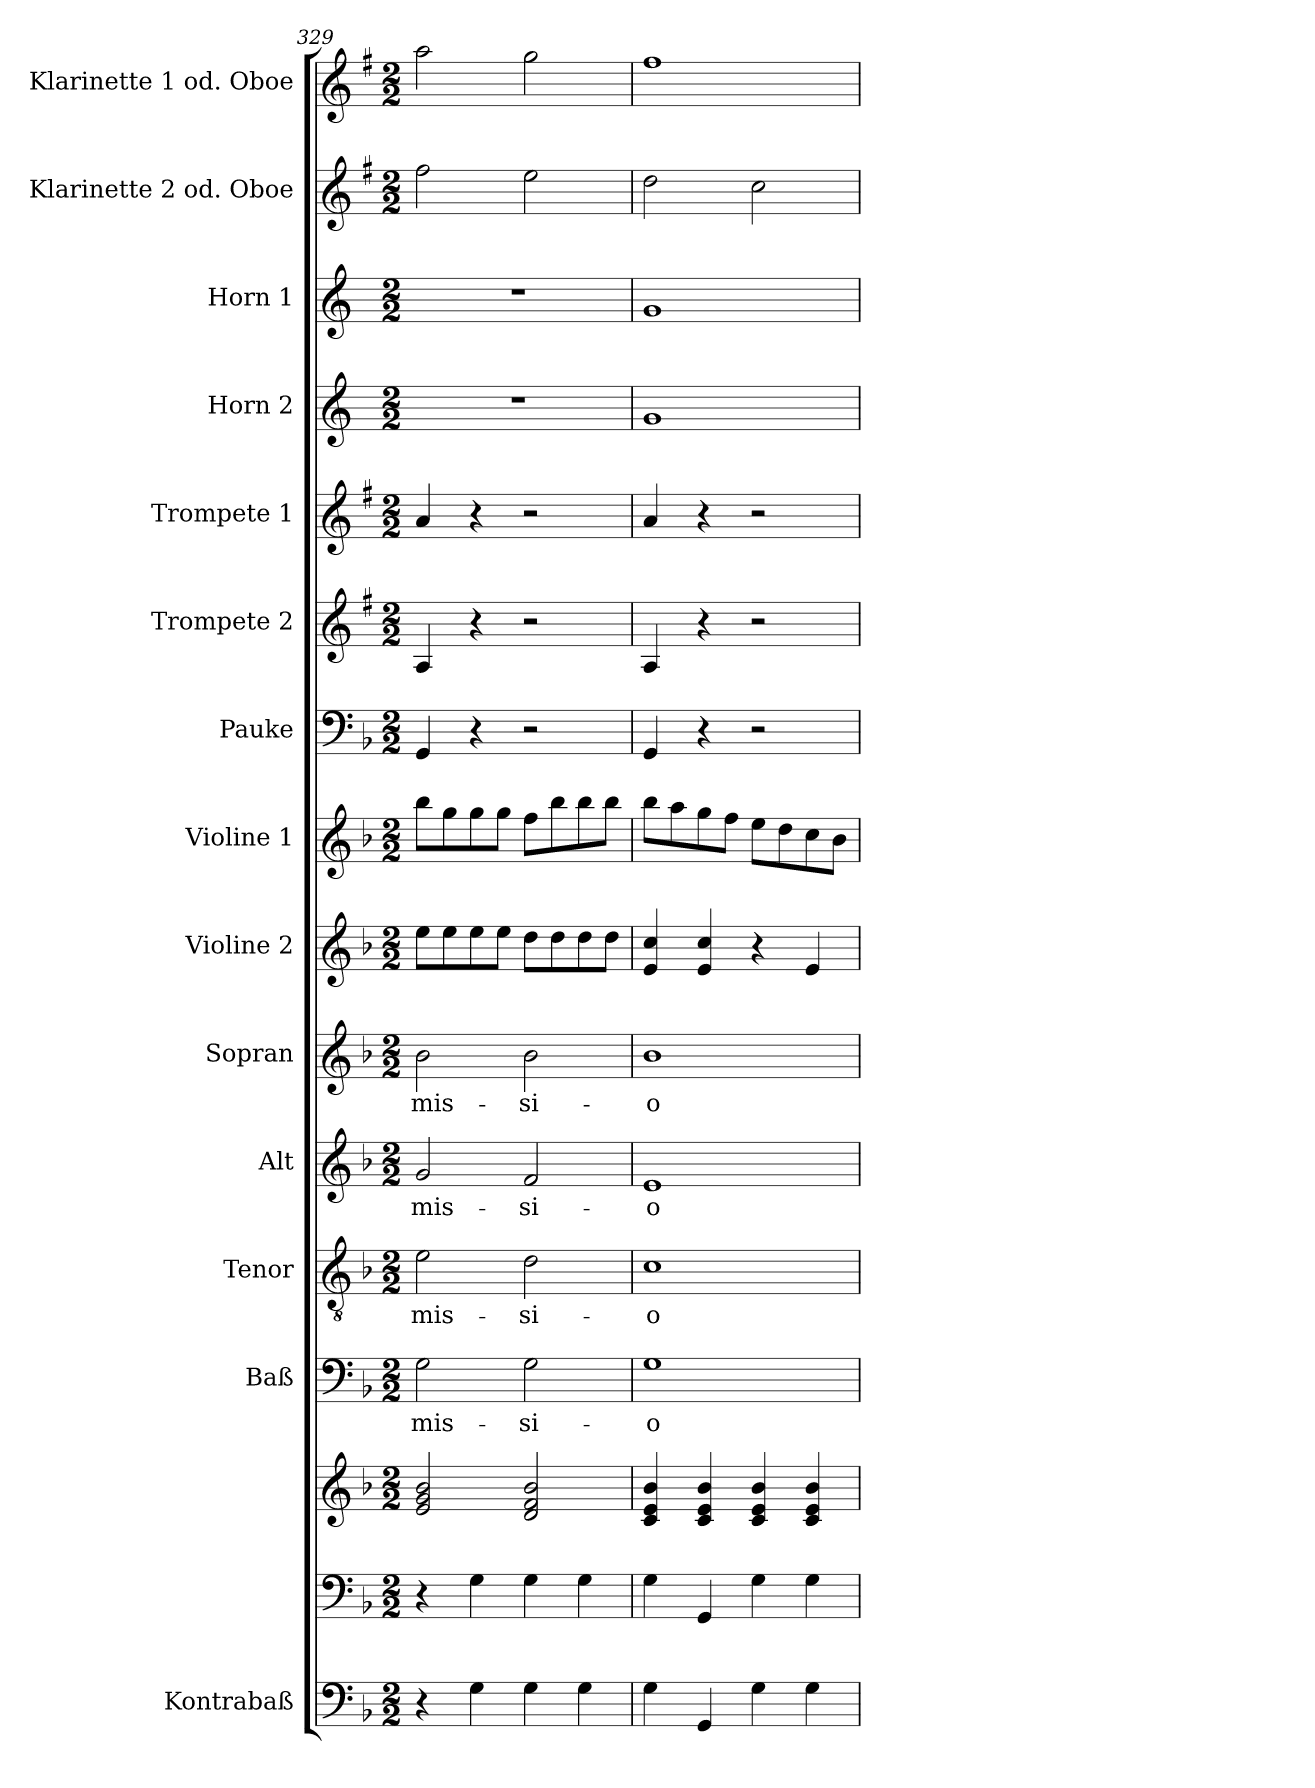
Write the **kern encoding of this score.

**kern	**kern	**kern	**kern	**text	**kern	**text	**kern	**text	**kern	**text	**kern	**kern	**kern	**kern	**kern	**kern	**kern	**kern	**kern
*part15	*part14	*part14	*part13	*part13	*part12	*part12	*part11	*part11	*part10	*part10	*part9	*part8	*part7	*part6	*part5	*part4	*part3	*part2	*part1
*staff16	*staff15	*staff14	*staff13	*staff13	*staff12	*staff12	*staff11	*staff11	*staff10	*staff10	*staff9	*staff8	*staff7	*staff6	*staff5	*staff4	*staff3	*staff2	*staff1
*I"Kontrabaß	*	*	*I"Baß	*	*I"Tenor	*	*I"Alt	*	*I"Sopran	*	*I"Violine 2	*I"Violine 1	*I"Pauke	*I"Trompete 2	*I"Trompete 1	*I"Horn 2	*I"Horn 1	*I"Klarinette 2 od. Oboe	*I"Klarinette 1 od. Oboe
*	*	*	*	*	*	*	*	*	*	*	*	*	*	*I'Tpt	*I'Tpt	*I'Hn	*I'Hn	*	*
*clefF4	*clefF4	*clefG2	*clefF4	*	*clefGv2	*	*clefG2	*	*clefG2	*	*clefG2	*clefG2	*clefF4	*clefG2	*clefG2	*clefG2	*clefG2	*clefG2	*clefG2
*ITrd7c12	*	*	*	*	*	*	*	*	*	*	*	*	*	*ITrd1c2	*ITrd1c2	*ITrd4c7	*ITrd4c7	*ITrd1c2	*ITrd1c2
*k[b-]	*k[b-]	*k[b-]	*k[b-]	*	*k[b-]	*	*k[b-]	*	*k[b-]	*	*k[b-]	*k[b-]	*k[b-]	*k[b-]	*k[b-]	*k[b-]	*k[b-]	*k[b-]	*k[b-]
*F:	*F:	*F:	*F:	*	*F:	*	*F:	*	*F:	*	*F:	*F:	*F:	*F:	*F:	*F:	*F:	*F:	*F:
*M2/2	*M2/2	*M2/2	*M2/2	*	*M2/2	*	*M2/2	*	*M2/2	*	*M2/2	*M2/2	*M2/2	*M2/2	*M2/2	*M2/2	*M2/2	*M2/2	*M2/2
=329	=329	=329	=329	=329	=329	=329	=329	=329	=329	=329	=329	=329	=329	=329	=329	=329	=329	=329	=329
!	!	!	!	!LO:LY:b	!	!LO:LY:b	!	!LO:LY:b	!	!LO:LY:b	!	!	!	!	!	!	!	!	!
4r	4r	2e/ 2g/ 2b-/	2G\	-mis-	2e\	-mis-	2g/	-mis-	2b-\	-mis-	8ee\L	8bb-\L	4GG/	4G/	4g/	1r	1r	2ee\	2gg\
.	.	.	.	.	.	.	.	.	.	.	8ee\	8gg\	.	.	.	.	.	.	.
4GG\	4G\	.	.	.	.	.	.	.	.	.	8ee\	8gg\	4r	4r	4r	.	.	.	.
.	.	.	.	.	.	.	.	.	.	.	8ee\J	8gg\J	.	.	.	.	.	.	.
!	!	!	!	!LO:LY:b	!	!LO:LY:b	!	!LO:LY:b	!	!LO:LY:b	!	!	!	!	!	!	!	!	!
4GG\	4G\	2d/ 2f/ 2b-/	2G\	-si-	2d\	-si-	2f/	-si-	2b-\	-si-	8dd\L	8ff\L	2r	2r	2r	.	.	2dd\	2ff\
.	.	.	.	.	.	.	.	.	.	.	8dd\	8bb-\	.	.	.	.	.	.	.
4GG\	4G\	.	.	.	.	.	.	.	.	.	8dd\	8bb-\	.	.	.	.	.	.	.
.	.	.	.	.	.	.	.	.	.	.	8dd\J	8bb-\J	.	.	.	.	.	.	.
=330	=330	=330	=330	=330	=330	=330	=330	=330	=330	=330	=330	=330	=330	=330	=330	=330	=330	=330	=330
!	!	!	!	!LO:LY:b	!	!LO:LY:b	!	!LO:LY:b	!	!LO:LY:b	!	!	!	!	!	!	!	!	!
4GG\	4G\	4c/ 4e/ 4b-/	1G	-o-	1c	-o-	1e	-o-	1b-	-o-	4e/ 4cc/	8bb-\L	4GG/	4G/	4g/	1c	1c	2cc\	1ee
.	.	.	.	.	.	.	.	.	.	.	.	8aa\	.	.	.	.	.	.	.
4GGG/	4GG/	4c/ 4e/ 4b-/	.	.	.	.	.	.	.	.	4e/ 4cc/	8gg\	4r	4r	4r	.	.	.	.
.	.	.	.	.	.	.	.	.	.	.	.	8ff\J	.	.	.	.	.	.	.
4GG\	4G\	4c/ 4e/ 4b-/	.	.	.	.	.	.	.	.	4r	8ee\L	2r	2r	2r	.	.	2b-\	.
.	.	.	.	.	.	.	.	.	.	.	.	8dd\	.	.	.	.	.	.	.
4GG\	4G\	4c/ 4e/ 4b-/	.	.	.	.	.	.	.	.	4e/	8cc\	.	.	.	.	.	.	.
.	.	.	.	.	.	.	.	.	.	.	.	8b-\J	.	.	.	.	.	.	.
=	=	=	=	=	=	=	=	=	=	=	=	=	=	=	=	=	=	=	=
*-	*-	*-	*-	*-	*-	*-	*-	*-	*-	*-	*-	*-	*-	*-	*-	*-	*-	*-	*-
